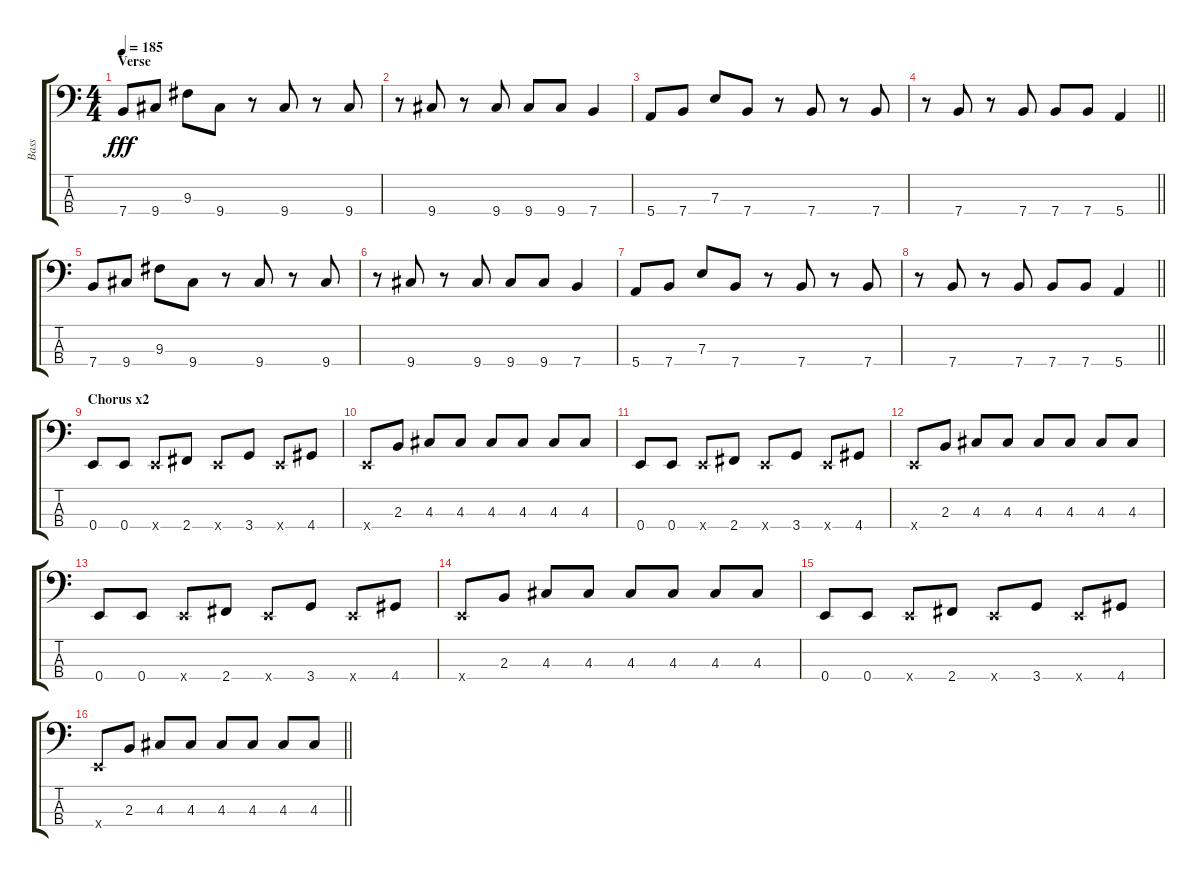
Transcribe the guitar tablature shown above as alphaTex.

\track ("Bass" "Bass") {instrument distortionguitar}
\staff {score tabs}
\tuning (G2 D2 A1 E1) {hide}
\ts (4 4)
\section ("" "Verse")
\tempo 185
\clef f4
\ks c
7.4.8{dy fff} 9.4.8 9.3.8 9.4.8 r.8 9.4.8 r.8 9.4.8 |
r.8 9.4.8 r.8 9.4.8 9.4.8 9.4.8 7.4.4 |
5.4.8 7.4.8 7.3.8 7.4.8 r.8 7.4.8 r.8 7.4.8 |
\barLineRight lightlight
r.8 7.4.8 r.8 7.4.8 7.4.8 7.4.8 5.4.4 |
7.4.8 9.4.8 9.3.8 9.4.8 r.8 9.4.8 r.8 9.4.8 |
r.8 9.4.8 r.8 9.4.8 9.4.8 9.4.8 7.4.4 |
5.4.8 7.4.8 7.3.8 7.4.8 r.8 7.4.8 r.8 7.4.8 |
\barLineRight lightlight
r.8 7.4.8 r.8 7.4.8 7.4.8 7.4.8 5.4.4 |
\section ("" "Chorus x2")
0.4.8 0.4.8 0.4{x}.8 2.4.8 0.4{x}.8 3.4.8 0.4{x}.8 4.4.8 |
0.4{x}.8 2.3.8 4.3.8 4.3.8 4.3.8 4.3.8 4.3.8 4.3.8 |
0.4.8 0.4.8 0.4{x}.8 2.4.8 0.4{x}.8 3.4.8 0.4{x}.8 4.4.8 |
0.4{x}.8 2.3.8 4.3.8 4.3.8 4.3.8 4.3.8 4.3.8 4.3.8 |
0.4.8 0.4.8 0.4{x}.8 2.4.8 0.4{x}.8 3.4.8 0.4{x}.8 4.4.8 |
0.4{x}.8 2.3.8 4.3.8 4.3.8 4.3.8 4.3.8 4.3.8 4.3.8 |
0.4.8 0.4.8 0.4{x}.8 2.4.8 0.4{x}.8 3.4.8 0.4{x}.8 4.4.8 |
\barLineRight lightlight
0.4{x}.8 2.3.8 4.3.8 4.3.8 4.3.8 4.3.8 4.3.8 4.3.8
